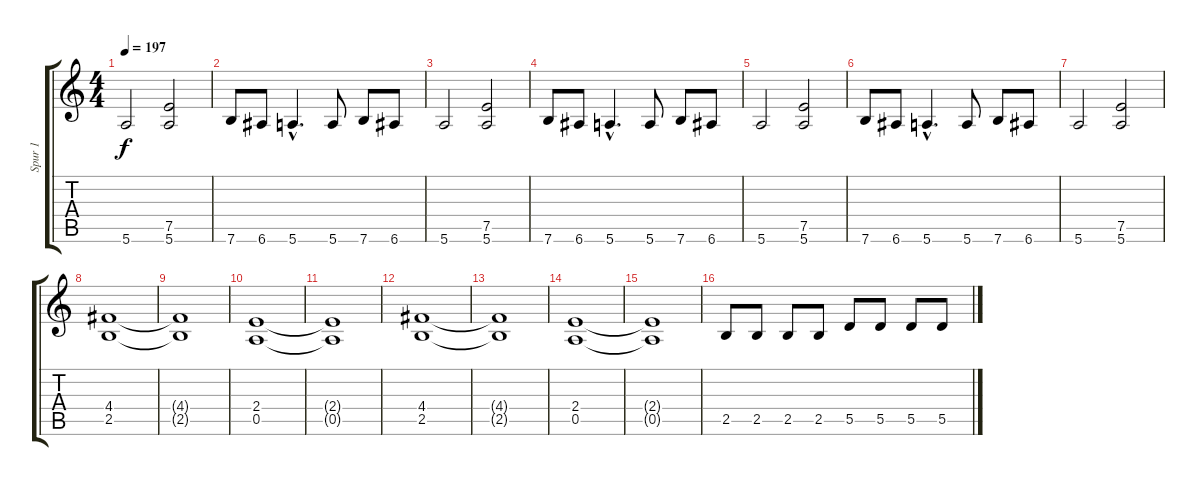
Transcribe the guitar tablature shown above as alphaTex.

\track ("Spur 1" "Spur 1") {instrument distortionguitar}
\staff {score tabs}
\tuning (E4 B3 G3 D3 A2 E2) {hide}
\ts (4 4)
\tempo 197
\clef g2
\ks c
5.6.2{dy f} (7.5 5.6).2 |
7.6.8 6.6.8 5.6{hac}.4{d} 5.6.8 7.6.8 6.6.8 |
5.6.2 (7.5 5.6).2 |
7.6.8 6.6.8 5.6{hac}.4{d} 5.6.8 7.6.8 6.6.8 |
5.6.2 (7.5 5.6).2 |
7.6.8 6.6.8 5.6{hac}.4{d} 5.6.8 7.6.8 6.6.8 |
5.6.2 (7.5 5.6).2 |
(4.4 2.5).1 |
(4.4{t} 2.5{t}).1 |
(2.4 0.5).1 |
(2.4{t} 0.5{t}).1 |
(4.4 2.5).1 |
(4.4{t} 2.5{t}).1 |
(2.4 0.5).1 |
(2.4{t} 0.5{t}).1 |
2.5.8 2.5.8 2.5.8 2.5.8 5.5.8 5.5.8 5.5.8 5.5.8
